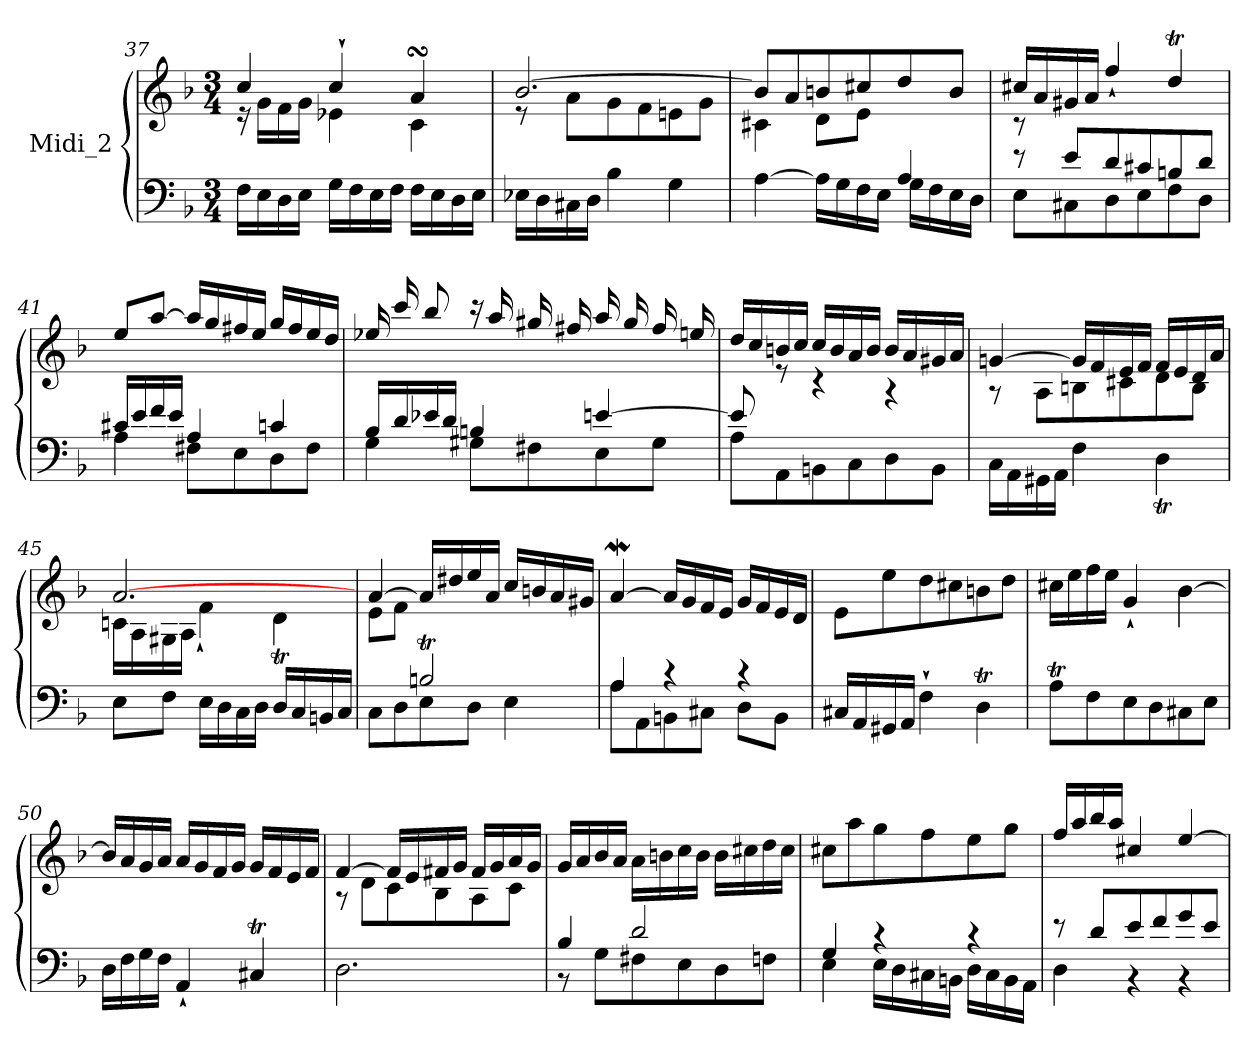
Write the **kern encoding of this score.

**kern	**kern
*part1	*part1
*staff2	*staff1
*I"Midi_2	*
*clefF4	*clefG2
*k[b-]	*k[b-]
*F:	*F:
*M3/4	*M3/4
=37	=37
*	*^
16FLL	4cc/	16r
16E	.	16g\LL
16D	.	16f\
16EJJ	.	16g\JJ
16GLL	4cc`/	4e-X\
16F	.	.
16E	.	.
16FJJ	.	.
16FLL	4asSsS/	4c\
16E	.	.
16D	.	.
16EJJ	.	.
!!LO:LB:g=z	!!
=38	=38	=38
!LO:N:vis=1	!	!
*^	*	*
2.ryy	16E-X\LL	[2.b-/	8r
.	16D\	.	.
.	16C#X\	.	8a\L
.	16D\JJ	.	.
.	4B-\	.	8g\
.	.	.	8f\
.	4G\	.	8en\
.	.	.	8g\J
=39	=39	=39	=39
2ryy	[4A\	8b-L]	4c#X\
.	.	8a	.
.	16A\LL]	8bn	8dL
.	16G\	.	.
.	16F\	8cc#X	8eJ
.	16E\JJ	.	.
4A/	16GLL	8dd	4ryy
.	16F	.	.
.	16E	8bJ	.
.	16DJJ	.	.
=40	=40	=40	=40
8r	8E\L	16cc#X/LL	8r
.	.	16a/	.
8eL	8C#X\	16g#X/	8ryy
.	.	16a/JJ	.
8d	8D\	4ff`/	4ryy
8c#X	8E\	.	.
8Bn	8F\	4ddT/	4ryy
8dJ	8D\J	.	.
=41	=41	=41	=41
!	!	!	!LO:N:vis=1
16c#XLL	4A\	8ee/L	2.ryy
16e	.	.	.
16f	.	[8aa/J	.
16eJJ	.	.	.
4A/	8F#X\L	16aaLL]	.
.	.	16gg	.
.	8E\	16ff#X	.
.	.	16eeJJ	.
4cn/	8D\	16gg/LL	.
.	.	16ff#/	.
.	8F#\J	16ee/	.
.	.	16dd/JJ	.
!!LO:LB:g=z	!!
=42	=42	=42	=42
!	!	!	!LO:N:vis=1
16B-LL	4G\	16ee-X/LL	2.ryy
16d	.	16ccc/	.
16e-X	.	8bb-/J	.
16dJJ	.	.	.
4Bn/	8G#X\L	16r	.
.	.	16aaLL	.
.	8F#X\	16gg#X	.
.	.	16ff#XJJ	.
[4en/	8E\	16aaLL	.
.	.	16gg#	.
.	8G#\J	16ff#	.
.	.	16eenJJ	.
=43	=43	=43	=43
8e/]	8AL	16ddLL	8ryy
.	.	16cc	.
8ryy	8AA	16bn	8r
.	.	16ccJJ	.
4ryy	8BBn	16cc/LL	4r
.	.	16b/	.
.	8C	16a/	.
.	.	16b/JJ	.
4ryy	8D	16bLL	4r
.	.	16a	.
.	8BBJ	16g#X	.
.	.	16aJJ	.
=44	=44	=44	=44
!LO:N:vis=1	!	!	!
2.ryy	16C\LL	[4gn/	8r
.	16AA\	.	.
.	16GG#X\	.	8A\L
.	16AA\JJ	.	.
.	4F\	16gLL]	8Bn\
.	.	16f	.
.	.	16e	8c#X\
.	.	16fJJ	.
.	4DT\	16fLL	8d\
.	.	16e	.
.	.	16d	8B\J
.	.	16aJJ	.
!!LO:LB:g=z	!!
=45	=45	=45	=45
8ryy	8E\L	[2.a/	16cn\LL
.	.	.	16A\
4ryy	8F\J	.	16G#X\
.	.	.	16A\JJ
.	16E\LL	.	4f`\
.	16D\	.	.
8ryy	16C\	.	.
.	16D\JJ	.	.
4ryy	16DLL	.	4dT\
.	16C	.	.
.	16BBn	.	.
.	16CJJ	.	.
=46	=46	=46	=46
4ryy	8C\L	[4a/	8e\L
.	8D\	.	8f\J
2Bnt/	8E\	16a/LL]	2ryy
.	.	16dd#X/	.
.	8D\J	16ee/	.
.	.	16a/JJ	.
.	4E\	16ccLL	.
.	.	16bn	.
.	.	16a	.
.	.	16g#XJJ	.
=47	=47	=47	=47
!	!	!	!LO:N:vis=1
4A/	8AL	[4aW/	2.ryy
.	8AA	.	.
4r	8BBn	16a/LL]	.
.	.	16g/	.
.	8C#XJ	16f/	.
.	.	16e/JJ	.
4r	8D\L	16gLL	.
.	.	16f	.
.	8BB\J	16e	.
.	.	16dJJ	.
*v	*v	*	*
!!LO:LB:g=z	!!
=48	=48	=48
!	!LO:N:vis=1	!
16C#XLL	2.ryy	8eL
16AA	.	.
16GG#X	.	8ee
16AAJJ	.	.
4F`	.	8dd
.	.	8cc#X
4DT	.	8bn
.	.	8ddJ
=49	=49	=49
8AtL	4ryy	16cc#X\LL
.	.	16ee\
8F	.	16ff\
.	.	16ee\JJ
8E	4g`/	4ryy
8D	.	.
8C#X	[4b-\	4b-\
8EJ	.	.
=50	=50	=50
!	!	!LO:N:vis=1
16DLL	16b-LL]	2.ryy
16F	16a	.
16G	16g	.
16FJJ	16aJJ	.
4AA`	16a/LL	.
.	16g/	.
.	16f/	.
.	16g/JJ	.
4C#Xt	16gLL	.
.	16f	.
.	16e	.
.	16fJJ	.
=51	=51	=51
2.D	[4f/	8r
.	.	8d\L
.	16fLL]	8c\
.	16e	.
.	16f#X	8B-\
.	16gJJ	.
.	16f#/LL	8A\
.	16g/	.
.	16a/	8c\J
.	16g/JJ	.
!!LO:LB:g=z	!!
=52	=52	=52
*^	*	*
4B-/	8r	16gLL	4ryy
.	.	16a	.
.	8G\L	16b-	.
.	.	16aJJ	.
2d/	8F#X\	4ryy	16a\LL
.	.	.	16bn\
.	8E\	.	16cc\
.	.	.	16b\JJ
.	8D\	4ryy	16bLL
.	.	.	16cc#X
.	8Fn\J	.	16dd
.	.	.	16cc#JJ
=53	=53	=53	=53
!	!	!LO:N:vis=1	!
4G/	4E\	2.ryy	8cc#X\L
.	.	.	8aa\
4r	16E\LL	.	8gg\
.	16D\	.	.
.	16C#X\	.	8ff\
.	16BBn\JJ	.	.
4r	16DLL	.	8ee\
.	16C#	.	.
.	16BB	.	8gg\J
.	16AAJJ	.	.
=54	=54	=54	=54
!	!	!	!LO:N:vis=1
8r	4D\	16ffLL	2.ryy
.	.	16aa	.
8d/L	.	16bb-	.
.	.	16aaJJ	.
8e/	4r	4cc#X/	.
8f/	.	.	.
8g/	4r	[4ee/	.
8e/J	.	.	.
*v	*v	*	*
*	*v	*v
=	=
*-	*-
